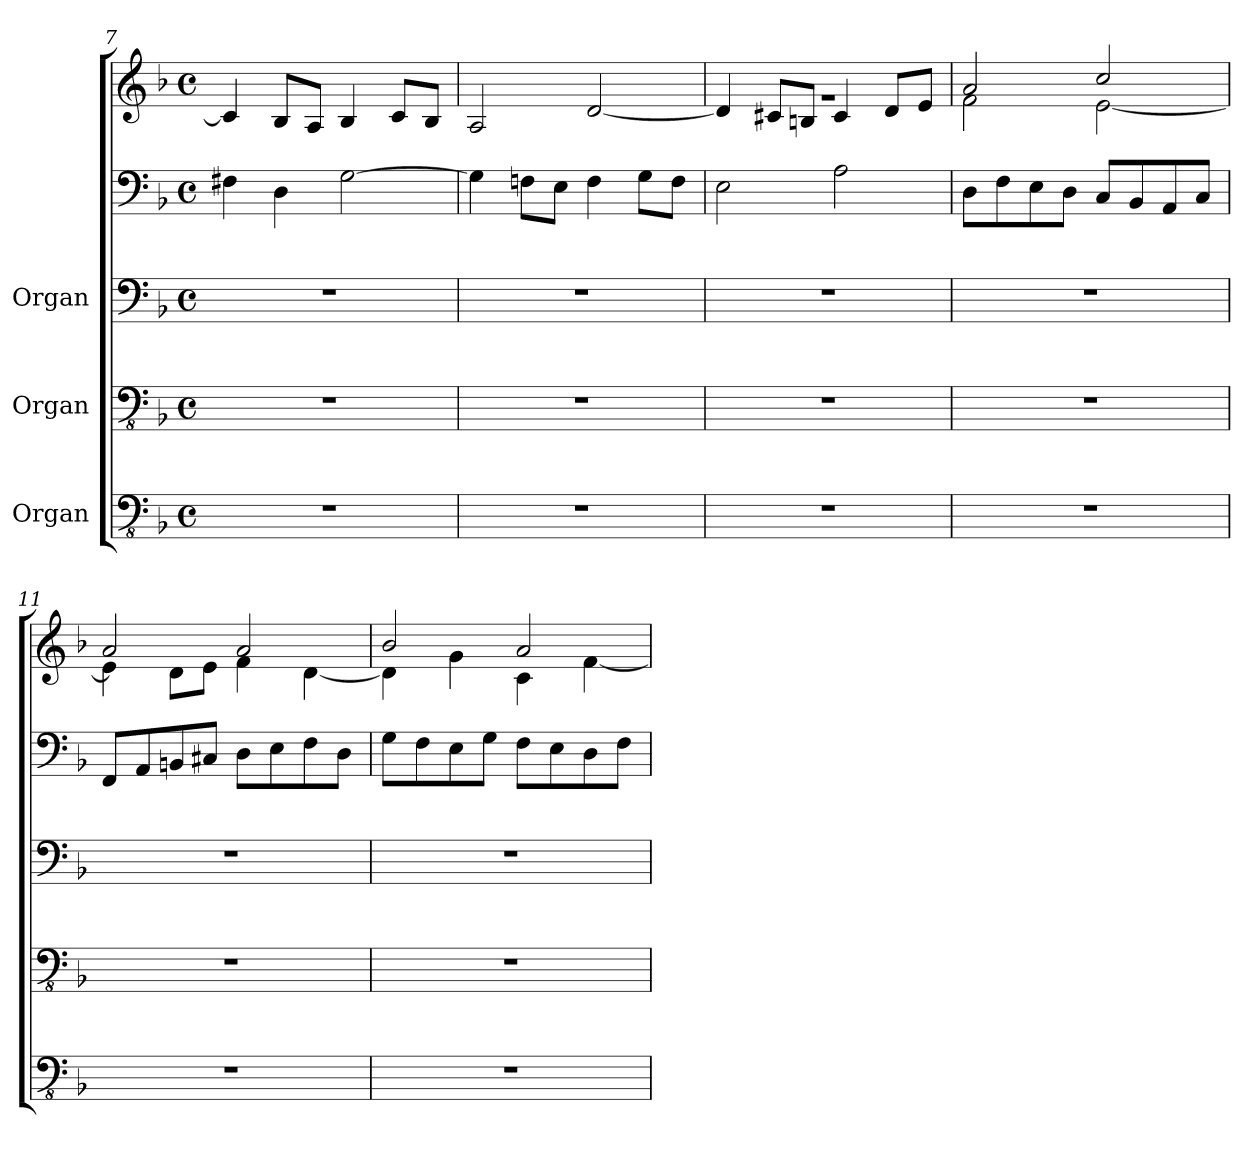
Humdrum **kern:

**kern	**kern	**kern	**kern	**kern
*part3	*part2	*part1	*part1	*part1
*staff5	*staff4	*staff3	*staff2	*staff1
*I"Organ	*I"Organ	*I"Organ	*	*
*clefFv4	*clefFv4	*clefF4	*clefF4	*clefG2
*k[b-]	*k[b-]	*k[b-]	*k[b-]	*k[b-]
*M4/4	*M4/4	*M4/4	*M4/4	*M4/4
*met(c)	*met(c)	*met(c)	*met(c)	*met(c)
=7	=7	=7	=7	=7
1r	1r	1r	4F#X\	4c/]
.	.	.	4D\	8B-/L
.	.	.	.	8A/J
.	.	.	[2G\	4B-/
.	.	.	.	8c/L
.	.	.	.	8B-/J
=8	=8	=8	=8	=8
1r	1r	1r	4G\]	2A/
.	.	.	8Fn\L	.
.	.	.	8E\J	.
.	.	.	4F\	[2d/
.	.	.	8G\L	.
.	.	.	8F\J	.
=9	=9	=9	=9	=9
*	*	*	*	*^
1r	1r	1r	2E\	1rg	4d/]
.	.	.	.	.	8c#X/L
.	.	.	.	.	8Bn/J
.	.	.	2A\	.	4c#/
.	.	.	.	.	8d/L
.	.	.	.	.	8e/J
!!LO:LB:g=z	!!
=10	=10	=10	=10	=10	=10
1r	1r	1r	8D\L	2a/	2f\
.	.	.	8F\	.	.
.	.	.	8E\	.	.
.	.	.	8D\J	.	.
.	.	.	8C/L	2cc/	[2e\
.	.	.	8BB-/	.	.
.	.	.	8AA/	.	.
.	.	.	8C/J	.	.
=11	=11	=11	=11	=11	=11
1r	1r	1r	8FF/L	2a/	4e\]
.	.	.	8AA/	.	.
.	.	.	8BBn/	.	8d\L
.	.	.	8C#X/J	.	8e\J
.	.	.	8D\L	2a/	4f\
.	.	.	8E\	.	.
.	.	.	8F\	.	[4d\
.	.	.	8D\J	.	.
=12	=12	=12	=12	=12	=12
1r	1r	1r	8G\L	2b-/	4d\]
.	.	.	8F\	.	.
.	.	.	8E\	.	4g\
.	.	.	8G\J	.	.
.	.	.	8F\L	2a/	4c\
.	.	.	8E\	.	.
.	.	.	8D\	.	[4f\
.	.	.	8F\J	.	.
*	*	*	*	*v	*v
=	=	=	=	=
*-	*-	*-	*-	*-
